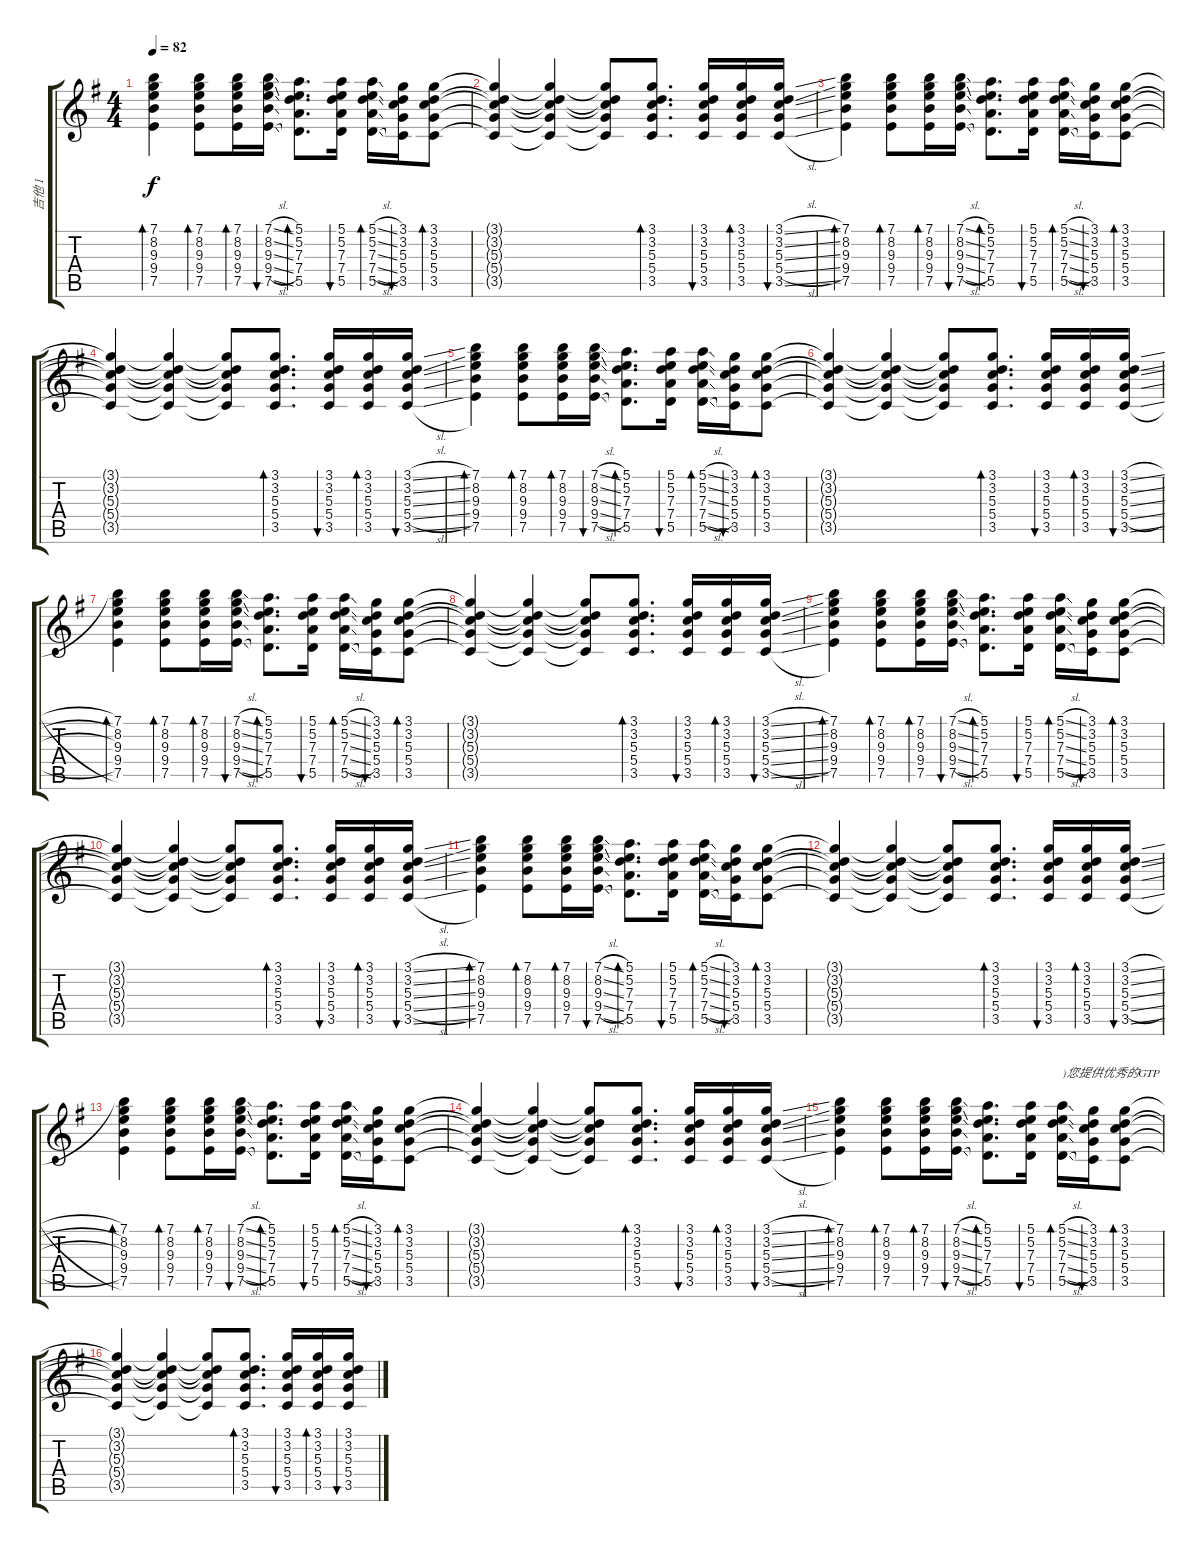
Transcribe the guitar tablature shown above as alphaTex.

\track ("吉他 1" "吉他 1") {instrument acousticguitarsteel}
\staff {score tabs}
\tuning (E4 B3 G3 D3 A2 E2) {hide}
\ts (4 4)
\tempo 82
\clef g2
\ks g
(7.1 8.2 9.3 9.4 7.5).4{bd 30 dy f} (7.1 8.2 9.3 9.4 7.5).8{bd 30} (7.1 8.2 9.3 9.4 7.5).16{bd 30} (7.1{sl} 8.2{sl} 9.3{sl} 9.4{sl} 7.5{sl}).16{bu 30} (5.1 5.2 7.3 7.4 5.5).8{d bd 30} (5.1 5.2 7.3 7.4 5.5).16{bu 30} (5.1{sl} 5.2{sl} 7.3{sl} 7.4{sl} 5.5{sl}).16{bd 30} (3.1 3.2 5.3 5.4 3.5).16{bu 30} (3.1 3.2 5.3 5.4 3.5).8{bd 30} |
(3.1{t} 3.2{t} 5.3{t} 5.4{t} 3.5{t}).4 (3.1{t} 3.2{t} 5.3{t} 5.4{t} 3.5{t}).4 (3.1{t} 3.2{t} 5.3{t} 5.4{t} 3.5{t}).8 (3.1 3.2 5.3 5.4 3.5).8{d bd 30} (3.1 3.2 5.3 5.4 3.5).16{bu 30} (3.1 3.2 5.3 5.4 3.5).16{bd 30} (3.1{sl} 3.2{sl} 5.3{sl} 5.4{sl} 3.5{sl}).16{bu 30} |
(7.1 8.2 9.3 9.4 7.5).4{bd 30} (7.1 8.2 9.3 9.4 7.5).8{bd 30} (7.1 8.2 9.3 9.4 7.5).16{bd 30} (7.1{sl} 8.2{sl} 9.3{sl} 9.4{sl} 7.5{sl}).16{bu 30} (5.1 5.2 7.3 7.4 5.5).8{d bd 30} (5.1 5.2 7.3 7.4 5.5).16{bu 30} (5.1{sl} 5.2{sl} 7.3{sl} 7.4{sl} 5.5{sl}).16{bd 30} (3.1 3.2 5.3 5.4 3.5).16{bu 30} (3.1 3.2 5.3 5.4 3.5).8{bd 30} |
(3.1{t} 3.2{t} 5.3{t} 5.4{t} 3.5{t}).4 (3.1{t} 3.2{t} 5.3{t} 5.4{t} 3.5{t}).4 (3.1{t} 3.2{t} 5.3{t} 5.4{t} 3.5{t}).8 (3.1 3.2 5.3 5.4 3.5).8{d bd 30} (3.1 3.2 5.3 5.4 3.5).16{bu 30} (3.1 3.2 5.3 5.4 3.5).16{bd 30} (3.1{sl} 3.2{sl} 5.3{sl} 5.4{sl} 3.5{sl}).16{bu 30} |
(7.1 8.2 9.3 9.4 7.5).4{bd 30} (7.1 8.2 9.3 9.4 7.5).8{bd 30} (7.1 8.2 9.3 9.4 7.5).16{bd 30} (7.1{sl} 8.2{sl} 9.3{sl} 9.4{sl} 7.5{sl}).16{bu 30} (5.1 5.2 7.3 7.4 5.5).8{d bd 30} (5.1 5.2 7.3 7.4 5.5).16{bu 30} (5.1{sl} 5.2{sl} 7.3{sl} 7.4{sl} 5.5{sl}).16{bd 30} (3.1 3.2 5.3 5.4 3.5).16{bu 30} (3.1 3.2 5.3 5.4 3.5).8{bd 30} |
(3.1{t} 3.2{t} 5.3{t} 5.4{t} 3.5{t}).4 (3.1{t} 3.2{t} 5.3{t} 5.4{t} 3.5{t}).4 (3.1{t} 3.2{t} 5.3{t} 5.4{t} 3.5{t}).8 (3.1 3.2 5.3 5.4 3.5).8{d bd 30} (3.1 3.2 5.3 5.4 3.5).16{bu 30} (3.1 3.2 5.3 5.4 3.5).16{bd 30} (3.1{sl} 3.2{sl} 5.3{sl} 5.4{sl} 3.5{sl}).16{bu 30} |
(7.1 8.2 9.3 9.4 7.5).4{bd 30} (7.1 8.2 9.3 9.4 7.5).8{bd 30} (7.1 8.2 9.3 9.4 7.5).16{bd 30} (7.1{sl} 8.2{sl} 9.3{sl} 9.4{sl} 7.5{sl}).16{bu 30} (5.1 5.2 7.3 7.4 5.5).8{d bd 30} (5.1 5.2 7.3 7.4 5.5).16{bu 30} (5.1{sl} 5.2{sl} 7.3{sl} 7.4{sl} 5.5{sl}).16{bd 30} (3.1 3.2 5.3 5.4 3.5).16{bu 30} (3.1 3.2 5.3 5.4 3.5).8{bd 30} |
(3.1{t} 3.2{t} 5.3{t} 5.4{t} 3.5{t}).4 (3.1{t} 3.2{t} 5.3{t} 5.4{t} 3.5{t}).4 (3.1{t} 3.2{t} 5.3{t} 5.4{t} 3.5{t}).8 (3.1 3.2 5.3 5.4 3.5).8{d bd 30} (3.1 3.2 5.3 5.4 3.5).16{bu 30} (3.1 3.2 5.3 5.4 3.5).16{bd 30} (3.1{sl} 3.2{sl} 5.3{sl} 5.4{sl} 3.5{sl}).16{bu 30} |
(7.1 8.2 9.3 9.4 7.5).4{bd 30} (7.1 8.2 9.3 9.4 7.5).8{bd 30} (7.1 8.2 9.3 9.4 7.5).16{bd 30} (7.1{sl} 8.2{sl} 9.3{sl} 9.4{sl} 7.5{sl}).16{bu 30} (5.1 5.2 7.3 7.4 5.5).8{d bd 30} (5.1 5.2 7.3 7.4 5.5).16{bu 30} (5.1{sl} 5.2{sl} 7.3{sl} 7.4{sl} 5.5{sl}).16{bd 30} (3.1 3.2 5.3 5.4 3.5).16{bu 30} (3.1 3.2 5.3 5.4 3.5).8{bd 30} |
(3.1{t} 3.2{t} 5.3{t} 5.4{t} 3.5{t}).4 (3.1{t} 3.2{t} 5.3{t} 5.4{t} 3.5{t}).4 (3.1{t} 3.2{t} 5.3{t} 5.4{t} 3.5{t}).8 (3.1 3.2 5.3 5.4 3.5).8{d bd 30} (3.1 3.2 5.3 5.4 3.5).16{bu 30} (3.1 3.2 5.3 5.4 3.5).16{bd 30} (3.1{sl} 3.2{sl} 5.3{sl} 5.4{sl} 3.5{sl}).16{bu 30} |
(7.1 8.2 9.3 9.4 7.5).4{bd 30} (7.1 8.2 9.3 9.4 7.5).8{bd 30} (7.1 8.2 9.3 9.4 7.5).16{bd 30} (7.1{sl} 8.2{sl} 9.3{sl} 9.4{sl} 7.5{sl}).16{bu 30} (5.1 5.2 7.3 7.4 5.5).8{d bd 30} (5.1 5.2 7.3 7.4 5.5).16{bu 30} (5.1{sl} 5.2{sl} 7.3{sl} 7.4{sl} 5.5{sl}).16{bd 30} (3.1 3.2 5.3 5.4 3.5).16{bu 30} (3.1 3.2 5.3 5.4 3.5).8{bd 30} |
(3.1{t} 3.2{t} 5.3{t} 5.4{t} 3.5{t}).4 (3.1{t} 3.2{t} 5.3{t} 5.4{t} 3.5{t}).4 (3.1{t} 3.2{t} 5.3{t} 5.4{t} 3.5{t}).8 (3.1 3.2 5.3 5.4 3.5).8{d bd 30} (3.1 3.2 5.3 5.4 3.5).16{bu 30} (3.1 3.2 5.3 5.4 3.5).16{bd 30} (3.1{sl} 3.2{sl} 5.3{sl} 5.4{sl} 3.5{sl}).16{bu 30} |
(7.1 8.2 9.3 9.4 7.5).4{bd 30} (7.1 8.2 9.3 9.4 7.5).8{bd 30} (7.1 8.2 9.3 9.4 7.5).16{bd 30} (7.1{sl} 8.2{sl} 9.3{sl} 9.4{sl} 7.5{sl}).16{bu 30} (5.1 5.2 7.3 7.4 5.5).8{d bd 30} (5.1 5.2 7.3 7.4 5.5).16{bu 30} (5.1{sl} 5.2{sl} 7.3{sl} 7.4{sl} 5.5{sl}).16{bd 30} (3.1 3.2 5.3 5.4 3.5).16{bu 30} (3.1 3.2 5.3 5.4 3.5).8{bd 30} |
(3.1{t} 3.2{t} 5.3{t} 5.4{t} 3.5{t}).4 (3.1{t} 3.2{t} 5.3{t} 5.4{t} 3.5{t}).4 (3.1{t} 3.2{t} 5.3{t} 5.4{t} 3.5{t}).8 (3.1 3.2 5.3 5.4 3.5).8{d bd 30} (3.1 3.2 5.3 5.4 3.5).16{bu 30} (3.1 3.2 5.3 5.4 3.5).16{bd 30} (3.1{sl} 3.2{sl} 5.3{sl} 5.4{sl} 3.5{sl}).16{bu 30} |
(7.1 8.2 9.3 9.4 7.5).4{bd 30} (7.1 8.2 9.3 9.4 7.5).8{bd 30} (7.1 8.2 9.3 9.4 7.5).16{bd 30} (7.1{sl} 8.2{sl} 9.3{sl} 9.4{sl} 7.5{sl}).16{bu 30} (5.1 5.2 7.3 7.4 5.5).8{d bd 30} (5.1 5.2 7.3 7.4 5.5).16{bu 30} (5.1{sl} 5.2{sl} 7.3{sl} 7.4{sl} 5.5{sl}).16{bd 30 txt ")您提供优秀的GTP"} (3.1 3.2 5.3 5.4 3.5).16{bu 30} (3.1 3.2 5.3 5.4 3.5).8{bd 30} |
(3.1{t} 3.2{t} 5.3{t} 5.4{t} 3.5{t}).4 (3.1{t} 3.2{t} 5.3{t} 5.4{t} 3.5{t}).4 (3.1{t} 3.2{t} 5.3{t} 5.4{t} 3.5{t}).8 (3.1 3.2 5.3 5.4 3.5).8{d bd 30} (3.1 3.2 5.3 5.4 3.5).16{bu 30} (3.1 3.2 5.3 5.4 3.5).16{bd 30} (3.1{sl} 3.2{sl} 5.3{sl} 5.4{sl} 3.5{sl}).16{bu 30}
